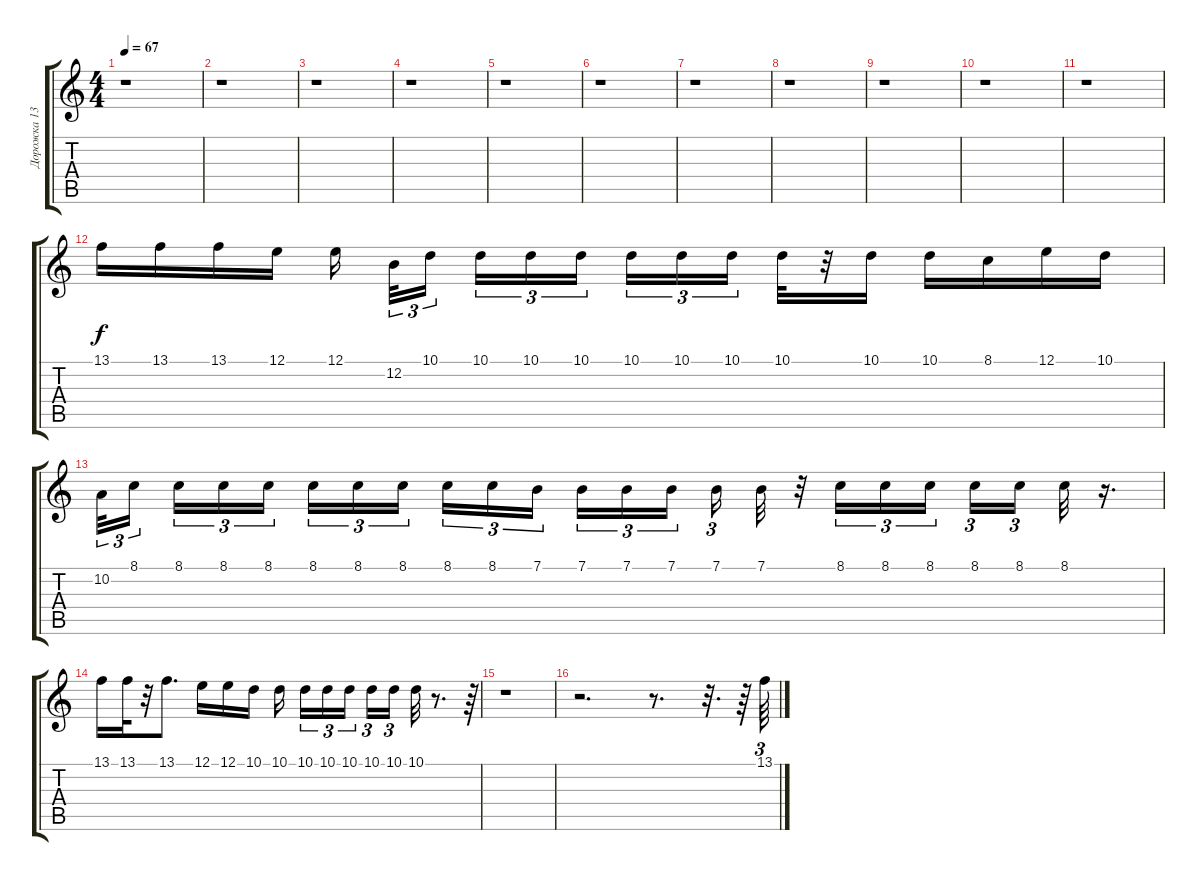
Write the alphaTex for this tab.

\track ("Дорожка 13" "Дорожка 13") {instrument dulcimer}
\staff {score tabs}
\tuning (E4 B3 G3 D3 A2 E2) {hide}
\ts (4 4)
\tempo 67
\clef g2
\ks c
r.1{dy f} |
r.1 |
r.1 |
r.1 |
r.1 |
r.1 |
r.1 |
r.1 |
r.1 |
r.1 |
r.1 |
13.1.16 13.1.16 13.1.16 12.1.16 12.1.16 12.2.32{tu (3 2)} 10.1.16{tu (3 2)} 10.1.16{tu (3 2)} 10.1.16{tu (3 2)} 10.1.16{tu (3 2)} 10.1.16{tu (3 2)} 10.1.16{tu (3 2)} 10.1.16{tu (3 2)} 10.1.32 r.32 10.1.16 10.1.16 8.1.16 12.1.16 10.1.16 |
10.2.32{tu (3 2)} 8.1.16{tu (3 2)} 8.1.16{tu (3 2)} 8.1.16{tu (3 2)} 8.1.16{tu (3 2)} 8.1.16{tu (3 2)} 8.1.16{tu (3 2)} 8.1.16{tu (3 2)} 8.1.16{tu (3 2)} 8.1.16{tu (3 2)} 7.1.16{tu (3 2)} 7.1.16{tu (3 2)} 7.1.16{tu (3 2)} 7.1.16{tu (3 2)} 7.1.16{tu (3 2)} 7.1.32 r.32 8.1.16{tu (3 2)} 8.1.16{tu (3 2)} 8.1.16{tu (3 2)} 8.1.16{tu (3 2)} 8.1.16{tu (3 2)} 8.1.32 r.16{d} |
13.1.16 13.1.32 r.32 13.1.8{d} 12.1.16 12.1.16 10.1.16 10.1.16 10.1.16{tu (3 2)} 10.1.16{tu (3 2)} 10.1.16{tu (3 2)} 10.1.16{tu (3 2)} 10.1.16{tu (3 2)} 10.1.32 r.8{d} r.64{tu (3 2)} |
r.1 |
r.2{d} r.8{d} r.32{d} r.64 13.1.64{tu (3 2)}
